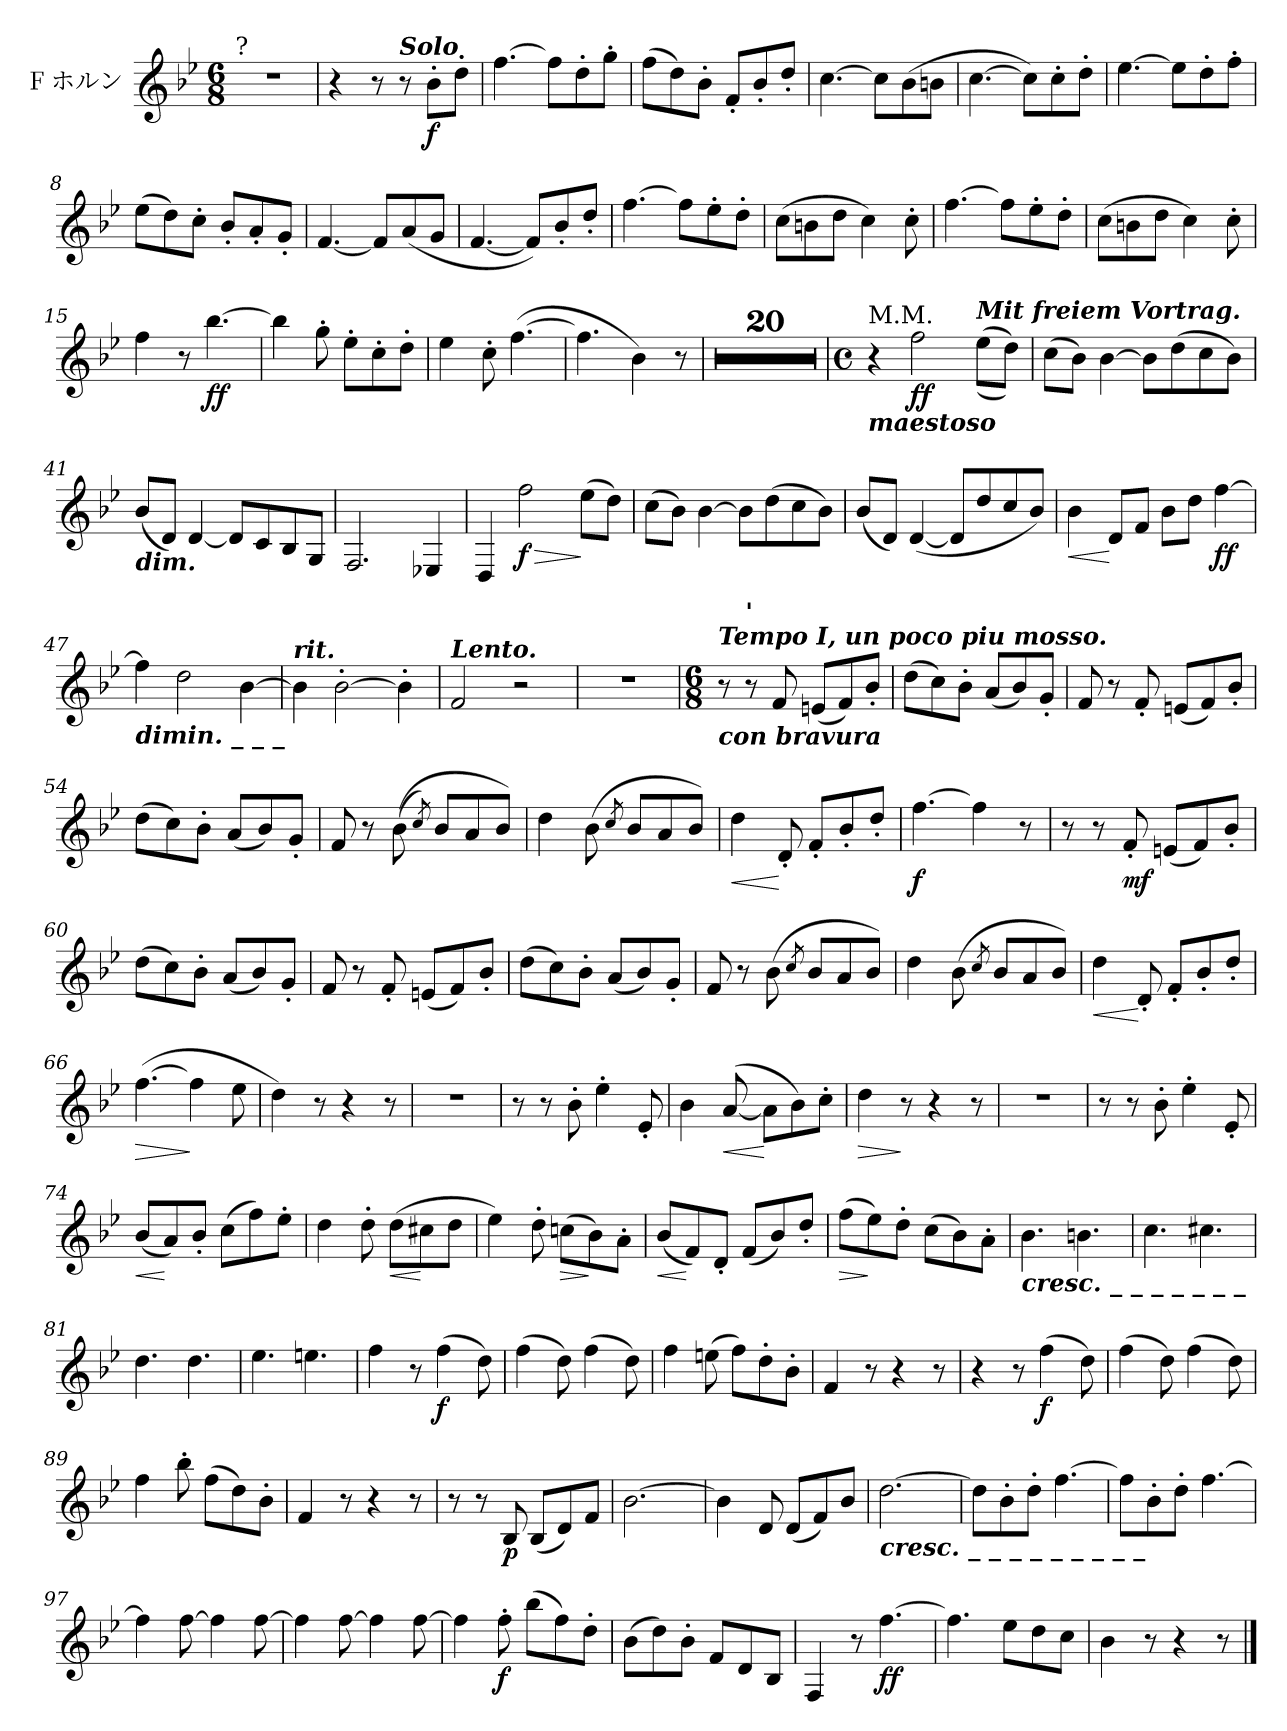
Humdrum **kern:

**kern	**dynam
*part1	*part1
*staff1	*staff1
*I"F ホルン	*
*clefG2	*
*ITrd4c7	*
*k[b-e-a-]	*
*M6/8	*
*MM192	*
=1	=1
!LO:TX:a:t=?	!
2.r	.
=2	=2
4r	.
8r	.
!LO:TX:a:Bi:t=Solo	!
8r	.
!	!LO:DY:b
8e-'\L	f
8g'\J	.
=3	=3
[4.b-\	.
8b-\L]	.
8g'\	.
8cc'\J	.
=4	=4
(8b-\L	.
8g\)	.
8e-'\J	.
8B-'/L	.
8e-'/	.
8g'/J	.
=5	=5
[4.f\	.
8f\L]	.
(8e-\	.
8en\J	.
=6	=6
[4.f\	.
8f\L])	.
8f'\	.
8g'\J	.
=7	=7
[4.a-\	.
8a-\L]	.
8g'\	.
8b-'\J	.
!!LO:LB:g=z
=8	=8
(8a-\L	.
8g\)	.
8f'\J	.
8e-'/L	.
8d'/	.
8c'/J	.
=9	=9
[4.B-/	.
8B-/L]	.
(8d/	.
8c/J	.
=10	=10
[4.B-/	.
8B-/L])	.
8e-'/	.
8g'/J	.
=11	=11
[4.b-\	.
8b-\L]	.
8a-'\	.
8g'\J	.
=12	=12
(8f\L	.
8en\	.
8g\J	.
4f\)	.
8f'\	.
=13	=13
[4.b-\	.
8b-\L]	.
8a-'\	.
8g'\J	.
=14	=14
(8f\L	.
8en\	.
8g\J	.
4f\)	.
8f'\	.
!!LO:LB:g=z
=15	=15
4b-\	.
8r	.
!	!LO:DY:b
[4.ee-\	ff
=16	=16
4ee-\]	.
8cc'\	.
8a-'\L	.
8f'\	.
8g'\J	.
=17	=17
4a-\	.
8f'\	.
([4.b-\	.
=18	=18
4.b-\]	.
4e-\)	.
8r	.
=19	=19
2.r	.
=20	=20
2.r	.
=21	=21
2.r	.
=22	=22
2.r	.
=23	=23
2.r	.
=24	=24
2.r	.
=25	=25
2.r	.
=26	=26
2.r	.
=27	=27
2.r	.
=28	=28
2.r	.
=29	=29
2.r	.
=30	=30
2.r	.
=31	=31
2.r	.
=32	=32
2.r	.
=33	=33
2.r	.
=34	=34
2.r	.
=35	=35
2.r	.
=36	=36
2.r	.
=37	=37
2.r	.
=38	=38
2.r	.
=39	=39
*M4/4	*
*met(c)	*
*MM128	*
!LO:TX:a:t=M.M.	!
!LO:TX:b:Bi:t=maestoso	!
4r	.
!	!LO:DY:b
2b-\	ff
!LO:TX:a:Bi:t=Mit freiem Vortrag.	!
((8a-\L	.
8g\J))	.
=40	=40
(8f\L	.
8e-\J)	.
[4e-\	.
8e-\L]	.
(8g\	.
8f\	.
8e-\J)	.
=41	=41
!LO:TX:b:Bi:t=dim.	!
(8e-/L	.
8G/J)	.
[4G/	.
8G/L]	.
8F/	.
8E-/	.
8C/J	.
=42	=42
2.BB-/	.
4AA-X/	.
=43	=43
4GG/	.
!	!LO:HP:b
!	!LO:DY:n=1:b
2b-\	> f
(8a-\L	]
8g\J)	.
=44	=44
(8f\L	.
8e-\J)	.
[4e-\	.
8e-\L]	.
(8g\	.
8f\	.
8e-\J)	.
!!LO:LB:g=z
=45	=45
(8e-/L	.
8G/J)	.
([4G/	.
8G/L]	.
8g/	.
8f/	.
8e-/J)	.
=46	=46
!	!LO:HP:b
4e-\	<
8G/L	[
8B-/J	.
8e-\L	.
8g\J	.
!	!LO:DY:b
[4b-\	ff
=47	=47
!LO:TX:b:Bi:t=dimin.    _        _             _	!
4b-\]	.
2g\	.
[4e-\	.
=48	=48
!LO:TX:a:Bi:t=rit.	!
4e-\]	.
[2e-'\	.
4e-'\]	.
=49	=49
!LO:TX:a:Bi:t=Lento.	!
2B-/	.
2r	.
=50	=50
1r	.
!!LO:LB:g=z
=51	=51
*M6/8	*
!LO:TX:a:Bi:t=Tempo I, un poco piu mosso.	!
!LO:TX:b:Bi:t=con bravura	!
8r	.
!LO:TX:a:Bi:t='	!
8r	.
8B-/	.
(8An/L	.
8B-/)	.
8e-'/J	.
=52	=52
(8g\L	.
8f\)	.
8e-'\J	.
(8d/L	.
8e-/)	.
8c'/J	.
=53	=53
8B-/	.
8r	.
8B-'/	.
(8An/L	.
8B-/)	.
8e-'/J	.
=54	=54
(8g\L	.
8f\)	.
8e-'\J	.
(8d/L	.
8e-/)	.
8c'/J	.
=55	=55
8B-/	.
8r	.
((8e-\	.
8qf/)	.
8e-/L	.
8d/	.
8e-/J)	.
=56	=56
4g\	.
(8e-\	.
8qf/	.
8e-/L	.
8d/	.
8e-/J)	.
!!LO:LB:g=z
=57	=57
!	!LO:HP:b
4g\	<
8G'/	[
8B-'/L	.
8e-'/	.
8g'/J	.
=58	=58
!	!LO:DY:b
[4.b-\	f
4b-\]	.
8r	.
=59	=59
8r	.
8r	.
!	!LO:DY:b
8B-'/	mf
(8An/L	.
8B-/)	.
8e-'/J	.
=60	=60
(8g\L	.
8f\)	.
8e-'\J	.
(8d/L	.
8e-/)	.
8c'/J	.
=61	=61
8B-/	.
8r	.
8B-'/	.
(8An/L	.
8B-/)	.
8e-'/J	.
=62	=62
(8g\L	.
8f\)	.
8e-'\J	.
(8d/L	.
8e-/)	.
8c'/J	.
!!LO:LB:g=z
=63	=63
8B-/	.
8r	.
(8e-\	.
8qf/	.
8e-/L	.
8d/	.
8e-/J)	.
=64	=64
4g\	.
(8e-\	.
8qf/	.
8e-/L	.
8d/	.
8e-/J)	.
=65	=65
!	!LO:HP:b
4g\	<
8G'/	[
8B-'/L	.
8e-'/	.
8g'/J	.
=66	=66
!	!LO:HP:b
([4.b-\	>
4b-\]	]
8a-\	.
=67	=67
4g\)	.
8r	.
4r	.
8r	.
=68	=68
2.r	.
=69	=69
8r	.
8r	.
8e-'\	.
4a-'\	.
8A-'/	.
!!LO:LB:g=z
=70	=70
4e-\	.
!	!LO:HP:b
([8d/	<
8d\L]	[
8e-\)	.
8f'\J	.
=71	=71
!	!LO:HP:b
4g\	>
8r	]
4r	.
8r	.
=72	=72
2.r	.
=73	=73
8r	.
8r	.
8e-'\	.
4a-'\	.
8A-'/	.
=74	=74
!	!LO:HP:b
(8e-/L	<
8d/)	[
8e-'/J	.
(8f\L	.
8b-\)	.
8a-'\J	.
=75	=75
4g\	.
8g'\	.
!	!LO:HP:b
(8g\L	<
8f#X\	[
8g\J	.
=76	=76
4a-\)	.
8g'\	.
!	!LO:HP:b
(8fn\L	>
8e-\)	]
8d'\J	.
!!LO:LB:g=z
=77	=77
!	!LO:HP:b
(8e-/L	<
8B-/)	[
8G'/J	.
(8B-/L	.
8e-/)	.
8g'/J	.
=78	=78
!	!LO:HP:b
(8b-\L	>
8a-\)	]
8g'\J	.
(8f\L	.
8e-\)	.
8d'\J	.
=79	=79
!LO:TX:b:Bi:t=cresc.    _         _         _         _         _         _         _	!
4.e-\	.
4.en\	.
=80	=80
4.f\	.
4.f#X\	.
=81	=81
4.g\	.
4.g\	.
=82	=82
4.a-\	.
4.an\	.
=83	=83
4b-\	.
8r	.
!	!LO:DY:b
(4b-\	f
8g\)	.
=84	=84
(4b-\	.
8g\)	.
(4b-\	.
8g\)	.
!!LO:PB:g=z
=85	=85
4b-\	.
(8an\	.
8b-\L)	.
8g'\	.
8e-'\J	.
=86	=86
4B-/	.
8r	.
4r	.
8r	.
=87	=87
4r	.
8r	.
!	!LO:DY:b
(4b-\	f
8g\)	.
=88	=88
(4b-\	.
8g\)	.
(4b-\	.
8g\)	.
=89	=89
4b-\	.
8ee-'\	.
(8b-\L	.
8g\)	.
8e-'\J	.
=90	=90
4B-/	.
8r	.
4r	.
8r	.
=91	=91
8r	.
8r	.
!	!LO:DY:b
8E-/	p
(8E-/L	.
8G/)	.
8B-/J	.
=92	=92
[2.e-\	.
!!LO:LB:g=z
=93	=93
4e-\]	.
8G/	.
(8G/L	.
8B-/)	.
8e-/J	.
=94	=94
!LO:TX:b:Bi:t=cresc.    _         _         _         _         _         _         _         _         _	!
[2.g\	.
=95	=95
8g\L]	.
8e-'\	.
8g'\J	.
[4.b-\	.
=96	=96
8b-\L]	.
8e-'\	.
8g'\J	.
[4.b-\	.
=97	=97
4b-\]	.
[8b-\	.
4b-\]	.
[8b-\	.
=98	=98
4b-\]	.
[8b-\	.
4b-\]	.
[8b-\	.
=99	=99
4b-\]	.
!	!LO:DY:b
8b-'\	f
(8ee-\L	.
8b-\)	.
8g'\J	.
=100	=100
(8e-\L	.
8g\)	.
8e-'\J	.
8B-/L	.
8G/	.
8E-/J	.
!!LO:LB:g=z
=101	=101
4BB-/	.
8r	.
!	!LO:DY:b
[4.b-\	ff
=102	=102
4.b-\]	.
8a-\L	.
8g\	.
8f\J	.
=103	=103
4e-\	.
8r	.
4r	.
8r	.
==	==
*-	*-
